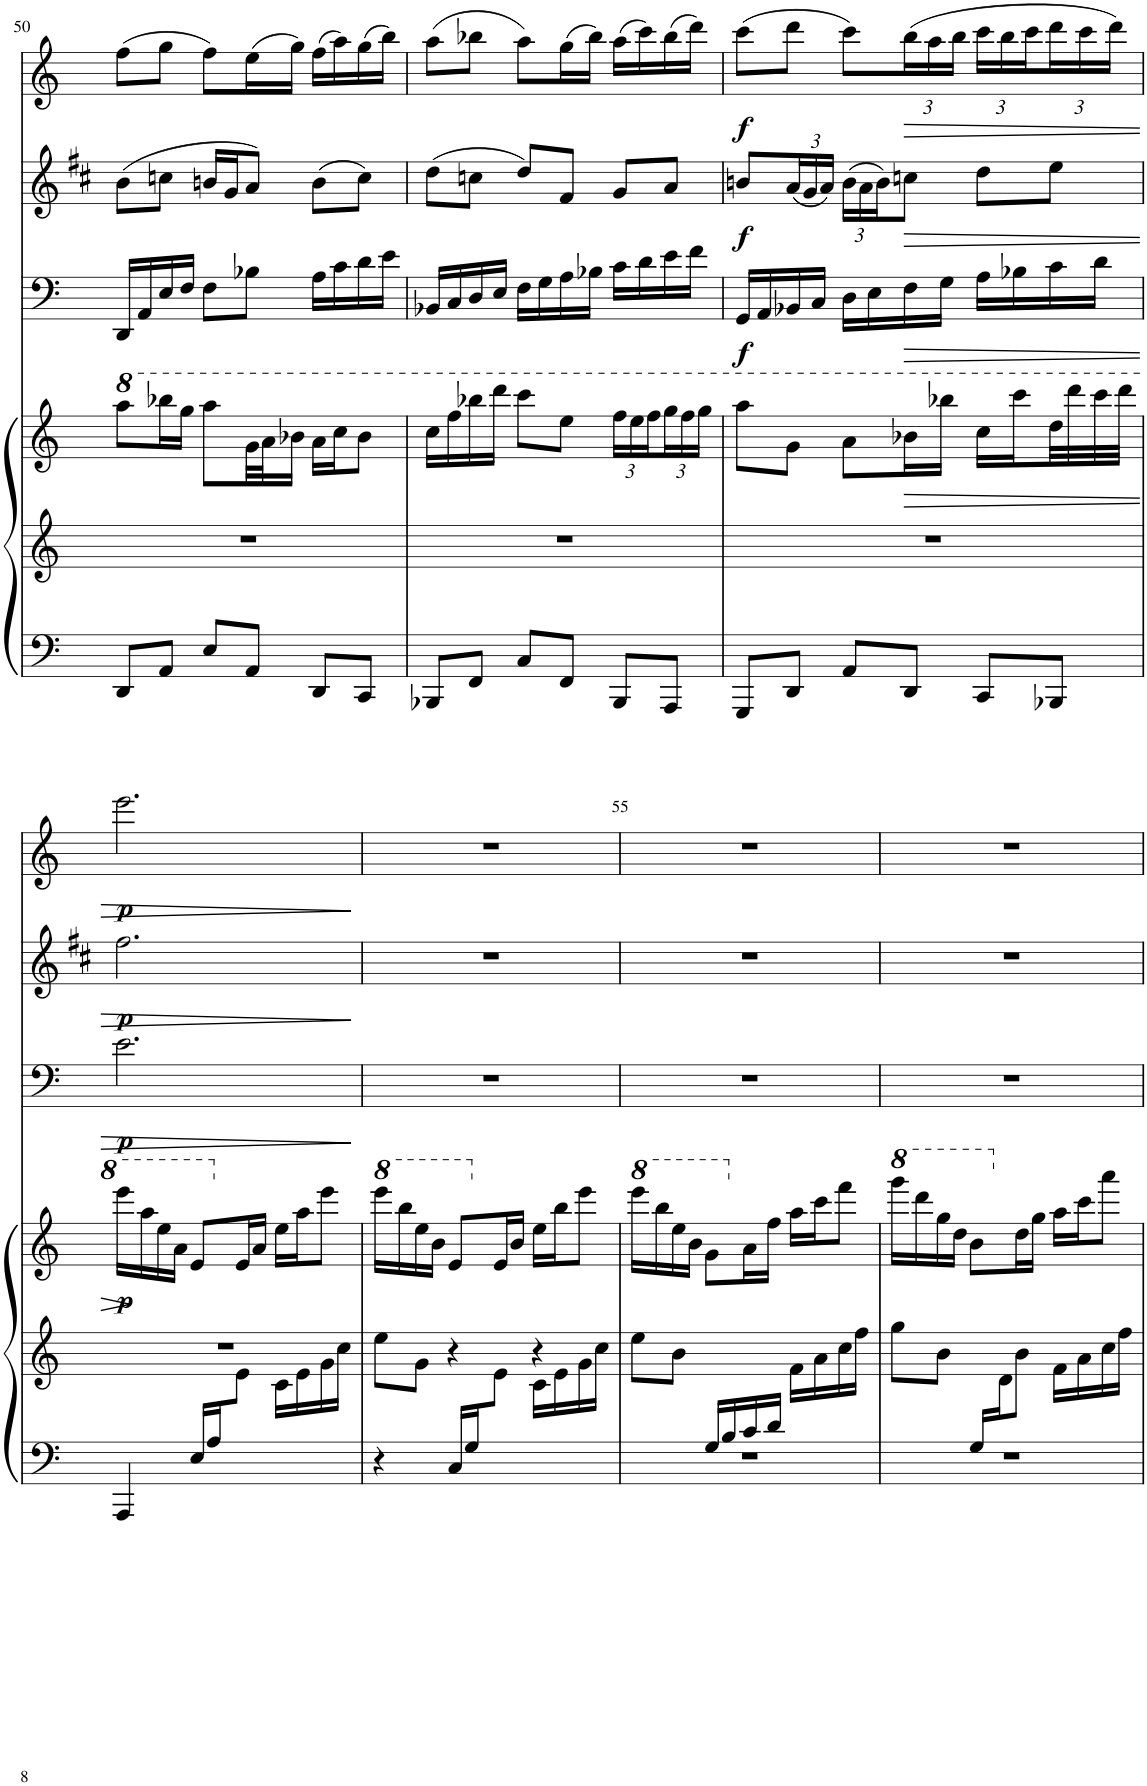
**kern	**kern	**kern	**dynam	**kern	**dynam	**kern	**dynam	**kern	**dynam
*part4	*part4	*part4	*part4	*part3	*part3	*part2	*part2	*part1	*part1
*staff6	*staff5	*staff4	*staff4/5/6	*staff3	*staff3	*staff2	*staff2	*staff1	*staff1
*I"Piano	*	*	*	*I"Violoncello	*	*I"Bb Clarinet	*	*I"Violin	*
*I'Pno	*	*	*	*I'Vc	*	*I'Cl	*	*I'Vln	*
!!LO:PB:g=z
*clefF4	*clefG2	*clefG2	*	*clefF4	*	*clefG2	*	*clefG2	*
*	*	*	*	*	*	*Trd1c2	*	*	*
*k[]	*k[]	*k[]	*	*k[]	*	*k[f#c#]	*	*k[]	*
*M3/4	*M3/4	*M3/4	*	*M3/4	*	*M3/4	*	*M3/4	*
*	*	*8va	*	*	*	*	*	*	*
=50	=50	=50	=50	=50	=50	=50	=50	=50	=50
8DD/L	2.r	8aaa\L	.	16DD/LL	.	(8b\L	.	(8ff\L	.
.	.	.	.	16AA/	.	.	.	.	.
8AA/J	.	16bbb-X\L	.	16E/	.	8ccn\J	.	8gg\J	.
.	.	16ggg\JJ	.	16F/JJ	.	.	.	.	.
8E/L	.	8aaa\L	.	8F\L	.	16bn/LL	.	8ff\L)	.
.	.	.	.	.	.	16g/J	.	.	.
8AA/J	.	32gg\LL	.	8B-X\J	.	8a/J)	.	(16ee\L	.
.	.	32aa\J	.	.	.	.	.	.	.
.	.	16bb-X\JJ	.	.	.	.	.	16gg\JJ)	.
8DD/L	.	16aa\LL	.	16A\LL	.	(8b\L	.	(16ff\LL	.
.	.	16ccc\J	.	16c\	.	.	.	16aa\)	.
8CC/J	.	8bb-\J	.	16d\	.	8cc\J)	.	(16gg\	.
.	.	.	.	16e\JJ	.	.	.	16bb\JJ)	.
=51	=51	=51	=51	=51	=51	=51	=51	=51	=51
8BBB-X/L	2.r	16ccc\LL	.	16BB-X/LL	.	(8dd\L	.	(8aa\L	.
.	.	16fff\	.	16C/	.	.	.	.	.
8FF/J	.	16bbb-X\	.	16D/	.	8ccn\J	.	8bb-X\J	.
.	.	16dddd\JJ	.	16E/JJ	.	.	.	.	.
8C/L	.	8cccc\L	.	16F\LL	.	8dd/L)	.	8aa\L)	.
.	.	.	.	16G\	.	.	.	.	.
8FF/J	.	8eee\J	.	16A\	.	8f#/J	.	(16gg\L	.
.	.	.	.	16B-X\JJ	.	.	.	16bb-\JJ)	.
*	*	*Xbrackettup	*	*	*	*	*	*	*
8BBB-/L	.	24fff\LL	.	16c\LL	.	8g/L	.	(16aa\LL	.
.	.	24eee\	.	.	.	.	.	.	.
.	.	.	.	16d\	.	.	.	16ccc\)	.
.	.	24fff\	.	.	.	.	.	.	.
8AAA/J	.	24ggg\	.	16e\	.	8a/J	.	(16bb-\	.
.	.	24fff\	.	.	.	.	.	.	.
.	.	.	.	16f\JJ	.	.	.	16ddd\JJ)	.
.	.	24ggg\JJ	.	.	.	.	.	.	.
=52	=52	=52	=52	=52	=52	=52	=52	=52	=52
!	!	!	!	!	!LO:DY:b	!	!LO:DY:b	!	!LO:DY:b
8GGG/L	2.r	8aaa\L	.	16GG/LL	f	8bn/L	f	(8ccc\L	f
.	.	.	.	16AA/	.	.	.	.	.
*	*	*	*	*	*	*Xbrackettup	*	*	*
8DD/J	.	8gg\J	.	16BB-X/	.	(24a/L	.	8ddd\J	.
.	.	.	.	.	.	24g/	.	.	.
.	.	.	.	16C/JJ	.	.	.	.	.
.	.	.	.	.	.	24a/JJ)	.	.	.
8AA/L	.	8aa\L	.	16D\LL	.	(24b\LL	.	8ccc\L)	.
.	.	.	.	.	.	24a\	.	.	.
.	.	.	.	16E\	.	.	.	.	.
.	.	.	.	.	.	24b\J)	.	.	.
!	!	!	!LO:HP:b	!	!LO:HP:b	!	!LO:HP:b	!	!
*	*	*	*	*	*	*	*	*Xbrackettup	*
!	!	!	!	!	!	!	!	!	!LO:HP:b
8DD/J	.	16bb-X\L	>	16F\	>	8ccn\J	>	(24bb\L	>
.	.	.	.	.	.	.	.	24aa\	.
.	.	16bbb-X\JJ	.	16G\JJ	.	.	.	.	.
.	.	.	.	.	.	.	.	24bb\JJ	.
8CC/L	.	16ccc\LL	.	16A\LL	.	8dd\L	.	24ccc\LL	.
.	.	.	.	.	.	.	.	24bb\	.
.	.	16cccc\	.	16B-X\	.	.	.	.	.
.	.	.	.	.	.	.	.	24ccc\	.
8BBB-X/J	.	32ddd\L	.	16c\	.	8ee\J	.	24ddd\	.
.	.	32dddd\	.	.	.	.	.	.	.
.	.	.	.	.	.	.	.	24ccc\	.
.	.	32cccc\	.	16d\JJ	.	.	.	.	.
.	.	.	.	.	.	.	.	24ddd\JJ)	.
.	.	32dddd\JJJ	.	.	.	.	.	.	.
!!LO:LB:g=z
=53	=53	=53	=53	=53	=53	=53	=53	=53	=53
*	*^	*	*	*	*	*	*	*	*
!	!	!	!	!LO:DY:b	!	!LO:DY:b	!	!LO:DY:b	!	!LO:DY:b
4AAA/	2.r	4.ryy	16eeee\LL	p	2.e\	p	2.ff#\	p	2.eee\	p
.	.	.	16aaa\	]	.	.	.	.	.	.
.	.	.	16eee\	.	.	.	.	.	.	.
.	.	.	16aa\JJ	.	.	.	.	.	.	.
16E/LL	.	.	8ee/L	.	.	.	.	.	.	.
16A/J	.	.	.	.	.	.	.	.	.	.
*	*	*	*X8va	*	*	*	*	*	*	*
4.ryy	.	8e\J	16e/L	.	.	.	.	.	.	.
.	.	.	16a/JJ	.	.	.	.	.	.	.
.	.	16c\LL	16ee\LL	.	.	.	.	.	.	.
.	.	16e\	16aa\J	.	.	.	.	.	.	.
.	.	16g\	8eee\J	.	.	.	.	.	.	.
.	.	16cc\JJ	.	.	.	.	.	.	.	.
*	*v	*v	*	*	*	*	*	*	*	*
.	.	.	.	.	]	.	]	.	]
=54	=54	=54	=54	=54	=54	=54	=54	=54	=54
*	*^	*	*	*	*	*	*	*	*
*	*	*	*8va	*	*	*	*	*	*	*
4r	8ee\L	4.ryy	16eeee\LL	.	2.r	.	2.r	.	2.r	.
.	.	.	16bbb\	.	.	.	.	.	.	.
.	8g\J	.	16eee\	.	.	.	.	.	.	.
.	.	.	16bb\JJ	.	.	.	.	.	.	.
16C/LL	4r	.	8ee/L	.	.	.	.	.	.	.
16G/J	.	.	.	.	.	.	.	.	.	.
*	*	*	*X8va	*	*	*	*	*	*	*
4.ryy	.	8e\J	16e/L	.	.	.	.	.	.	.
.	.	.	16b/JJ	.	.	.	.	.	.	.
.	4r	16c\LL	16ee\LL	.	.	.	.	.	.	.
.	.	16e\	16bb\J	.	.	.	.	.	.	.
.	.	16g\	8eee\J	.	.	.	.	.	.	.
.	.	16cc\JJ	.	.	.	.	.	.	.	.
*	*v	*v	*	*	*	*	*	*	*	*
=55	=55	=55	=55	=55	=55	=55	=55	=55	=55
*^	*	*	*	*	*	*	*	*	*
*	*	*	*8va	*	*	*	*	*	*	*
4ryy	2.r	8ee\L	16eeee\LL	.	2.r	.	2.r	.	2.r	.
.	.	.	16bbb\	.	.	.	.	.	.	.
.	.	8b\J	16eee\	.	.	.	.	.	.	.
.	.	.	16bb\JJ	.	.	.	.	.	.	.
16G/LL	.	4ryy	8gg\L	.	.	.	.	.	.	.
16B/	.	.	.	.	.	.	.	.	.	.
*	*	*	*X8va	*	*	*	*	*	*	*
16c/	.	.	16a\L	.	.	.	.	.	.	.
16d/JJ	.	.	16ff\JJ	.	.	.	.	.	.	.
4ryy	.	16f\LL	16aa\LL	.	.	.	.	.	.	.
.	.	16a\	16ccc\J	.	.	.	.	.	.	.
.	.	16cc\	8fff\J	.	.	.	.	.	.	.
.	.	16ff\JJ	.	.	.	.	.	.	.	.
=56	=56	=56	=56	=56	=56	=56	=56	=56	=56	=56
*	*	*	*8va	*	*	*	*	*	*	*
4ryy	2.r	8gg\L	16gggg\LL	.	2.r	.	2.r	.	2.r	.
.	.	.	16dddd\	.	.	.	.	.	.	.
.	.	8b\J	16ggg\	.	.	.	.	.	.	.
.	.	.	16ddd\JJ	.	.	.	.	.	.	.
16G/LL	.	16ryy	8bb\L	.	.	.	.	.	.	.
4..ryy	.	16d\J	.	.	.	.	.	.	.	.
*	*	*	*X8va	*	*	*	*	*	*	*
.	.	8b\J	16dd\L	.	.	.	.	.	.	.
.	.	.	16gg\JJ	.	.	.	.	.	.	.
.	.	16f\LL	16aa\LL	.	.	.	.	.	.	.
.	.	16a\	16ccc\J	.	.	.	.	.	.	.
.	.	16cc\	8aaa\J	.	.	.	.	.	.	.
.	.	16ff\JJ	.	.	.	.	.	.	.	.
*v	*v	*	*	*	*	*	*	*	*	*
=	=	=	=	=	=	=	=	=	=
*-	*-	*-	*-	*-	*-	*-	*-	*-	*-
